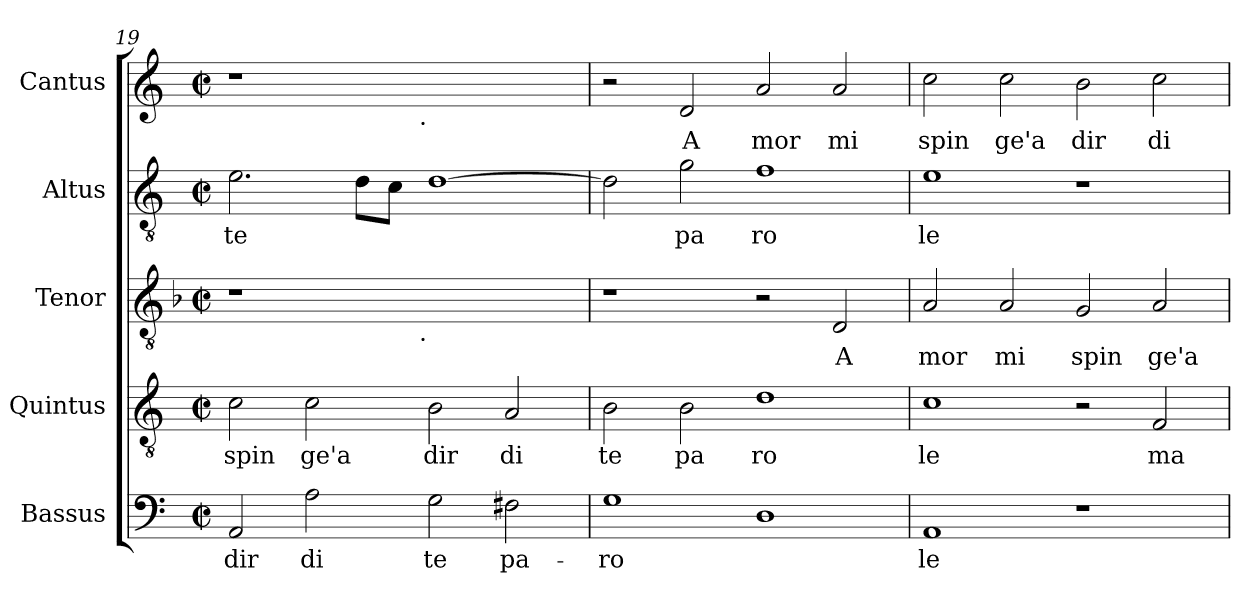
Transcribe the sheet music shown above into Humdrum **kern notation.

**kern	**text	**kern	**text	**kern	**text	**kern	**text	**kern	**text
*part5	*part5	*part4	*part4	*part3	*part3	*part2	*part2	*part1	*part1
*staff5	*staff5	*staff4	*staff4	*staff3	*staff3	*staff2	*staff2	*staff1	*staff1
*I"Bassus	*	*I"Quintus	*	*I"Tenor	*	*I"Altus	*	*I"Cantus	*
*clefF4	*	*clefGv2	*	*clefGv2	*	*clefGv2	*	*clefG2	*
*k[]	*	*k[]	*	*k[b-]	*	*k[]	*	*k[]	*
*C:	*	*C:	*	*F:	*	*C:	*	*C:	*
*M2/2	*	*M2/2	*	*M2/2	*	*M2/2	*	*M2/2	*
*met(c|)	*	*met(c|)	*	*met(c|)	*	*met(c|)	*	*met(c|)	*
=19	=19	=19	=19	=19	=19	=19	=19	=19	=19
!	!LO:LY:b:cj	!	!LO:LY:b	!	!	!	!LO:LY:b:cj	!	!
*	*	*	*	*^	*	*	*	*^	*
2AA/	dir	2c\	spin	1r	2ryy	.	2.e\	te	1r	2ryy	.
!	!LO:LY:b:cj	!	!LO:LY:b	!	!	!	!	!	!	!	!
2A\	di	2c\	ge'a	.	4ryy	.	.	.	.	4ryy	.
!	!	!	!	!	!	!	!	!LO:LY:b:cj	!	!	!
.	.	.	.	.	8...ryy	.	8d\L	.	.	8...ryy	.
!	!	!	!	!	!	!	!	!LO:LY:b:cj	!	!	!
.	.	.	.	.	.	.	8c\J	.	.	.	.
!	!	!	!	!	!	!	!	!	!	!LO:TX:b:t=.	!
!	!	!	!	!	!LO:TX:b:t=.	!	!	!	!	!	!
.	.	.	.	.	1ryy	.	.	.	.	1ryy	.
!	!LO:LY:b:cj	!	!LO:LY:b	!	!	!	!	!LO:LY:b:cj	!	!	!
2G\	te	2B\	dir	1ryy	.	.	[>1d	.	1ryy	.	.
!	!LO:LY:b:cj	!	!LO:LY:b	!	!	!	!	!	!	!	!
2F#X\	pa-	2A/	di	.	.	.	.	.	.	.	.
.	.	.	.	.	64ryy	.	.	.	.	64ryy	.
=20	=20	=20	=20	=20	=20	=20	=20	=20	=20	=20	=20
!	!LO:LY:b:cj	!	!LO:LY:b	!	!	!	!	!LO:LY:b:cj	!	!	!
*	*	*	*	*v	*v	*	*	*	*v	*v	*
1G	-ro-	2B\	te	1r	.	2d\]	.	2r	.
!	!	!	!LO:LY:b	!	!	!	!LO:LY:b:cj	!	!LO:LY:b
.	.	2B\	pa	.	.	2g\	pa	2d/	A
!	!LO:LY:b:cj	!	!LO:LY:b	!	!	!	!LO:LY:b:cj	!	!LO:LY:b
1D	--	1d	ro	2r	.	1f	ro	2a/	mor
!	!	!	!	!	!LO:LY:b:cj	!	!	!	!LO:LY:b
.	.	.	.	2D/	A	.	.	2a/	mi
!!LO:LB:g=z
=21	=21	=21	=21	=21	=21	=21	=21	=21	=21
*	*	*	*	*k[]	*	*	*	*	*
*	*	*	*	*C:	*	*	*	*	*
!	!LO:LY:b:cj	!	!LO:LY:b	!	!LO:LY:b:cj	!	!LO:LY:b:cj	!	!LO:LY:b
1AA	-le	1c	le	2A/	mor	1e	le	2cc\	spin
!	!	!	!	!	!LO:LY:b:cj	!	!	!	!LO:LY:b
.	.	.	.	2A/	mi	.	.	2cc\	ge'a
!	!	!	!	!	!LO:LY:b:cj	!	!	!	!LO:LY:b
1r	.	2r	.	2G/	spin	1r	.	2b\	dir
!	!	!	!LO:LY:b	!	!LO:LY:b:cj	!	!	!	!LO:LY:b
.	.	2F/	ma	2A/	ge'a	.	.	2cc\	di
=	=	=	=	=	=	=	=	=	=
*-	*-	*-	*-	*-	*-	*-	*-	*-	*-
